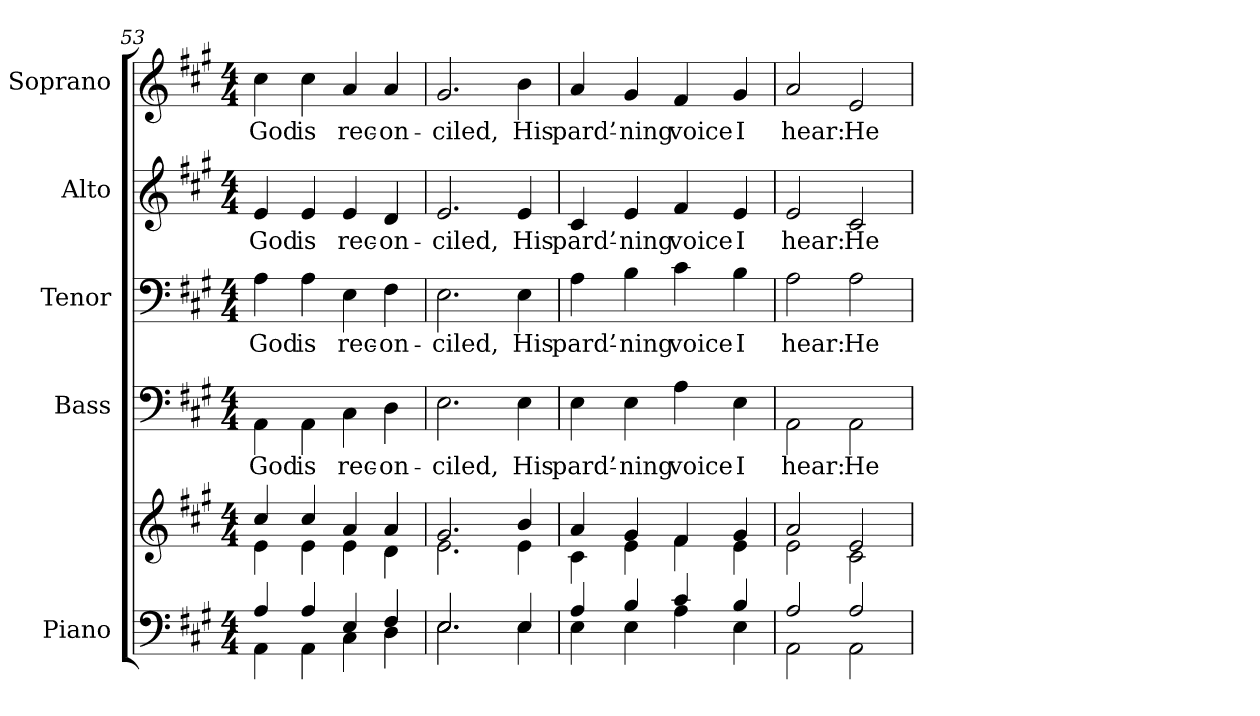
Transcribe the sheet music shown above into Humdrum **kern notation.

**kern	**kern	**kern	**text	**kern	**text	**kern	**text	**kern	**text
*part5	*part5	*part4	*part4	*part3	*part3	*part2	*part2	*part1	*part1
*staff6	*staff5	*staff4	*staff4	*staff3	*staff3	*staff2	*staff2	*staff1	*staff1
*I"Piano	*	*I"Bass	*	*I"Tenor	*	*I"Alto	*	*I"Soprano	*
*I'Pno.	*	*I'B.	*	*I'T.	*	*I'A.	*	*I'S.	*
!!LO:LB:g=z
*clefF4	*clefG2	*clefF4	*	*clefF4	*	*clefG2	*	*clefG2	*
*k[f#c#g#]	*k[f#c#g#]	*k[f#c#g#]	*	*k[f#c#g#]	*	*k[f#c#g#]	*	*k[f#c#g#]	*
*A:	*A:	*A:	*	*A:	*	*A:	*	*A:	*
*M4/4	*M4/4	*M4/4	*	*M4/4	*	*M4/4	*	*M4/4	*
=53	=53	=53	=53	=53	=53	=53	=53	=53	=53
*^	*^	*	*	*	*	*	*	*	*
!	!	!	!	!	!LO:LY:b:color=#000000	!	!	!	!	!	!
!	!	!	!	!	!	!	!LO:LY:b:color=#000000	!	!	!	!
!	!	!	!	!	!	!	!	!	!LO:LY:b:color=#000000	!	!
!	!	!	!	!	!	!	!	!	!	!	!LO:LY:b:color=#000000
4Ai/	4AAi\	4cc#i/	4ei\	4AAi\	God	4Ai\	God	4ei/	God	4cc#i\	God
!	!	!	!	!	!LO:LY:b:color=#000000	!	!	!	!	!	!
!	!	!	!	!	!	!	!LO:LY:b:color=#000000	!	!	!	!
!	!	!	!	!	!	!	!	!	!LO:LY:b:color=#000000	!	!
!	!	!	!	!	!	!	!	!	!	!	!LO:LY:b:color=#000000
4Ai/	4AAi\	4cc#i/	4ei\	4AAi\	is	4Ai\	is	4ei/	is	4cc#i\	is
!	!	!	!	!	!LO:LY:b:color=#000000	!	!	!	!	!	!
!	!	!	!	!	!	!	!LO:LY:b:color=#000000	!	!	!	!
!	!	!	!	!	!	!	!	!	!LO:LY:b:color=#000000	!	!
!	!	!	!	!	!	!	!	!	!	!	!LO:LY:b:color=#000000
4Ei/	4C#i\	4ai/	4ei\	4C#i\	rec-	4Ei\	rec-	4ei/	rec-	4ai/	rec-
!	!	!	!	!	!LO:LY:b:color=#000000	!	!	!	!	!	!
!	!	!	!	!	!	!	!LO:LY:b:color=#000000	!	!	!	!
!	!	!	!	!	!	!	!	!	!LO:LY:b:color=#000000	!	!
!	!	!	!	!	!	!	!	!	!	!	!LO:LY:b:color=#000000
4F#i/	4Di\	4ai/	4di\	4Di\	-on-	4F#i\	-on-	4di/	-on-	4ai/	-on-
=54	=54	=54	=54	=54	=54	=54	=54	=54	=54	=54	=54
!	!	!	!	!	!LO:LY:b:color=#000000	!	!	!	!	!	!
!	!	!	!	!	!	!	!LO:LY:b:color=#000000	!	!	!	!
!	!	!	!	!	!	!	!	!	!LO:LY:b:color=#000000	!	!
!	!	!	!	!	!	!	!	!	!	!	!LO:LY:b:color=#000000
2.Ei/	2.Ei\	2.g#i/	2.ei\	2.Ei\	-ciled,	2.Ei\	-ciled,	2.ei/	-ciled,	2.g#i/	-ciled,
!	!	!	!	!	!LO:LY:b:color=#000000	!	!	!	!	!	!
!	!	!	!	!	!	!	!LO:LY:b:color=#000000	!	!	!	!
!	!	!	!	!	!	!	!	!	!LO:LY:b:color=#000000	!	!
!	!	!	!	!	!	!	!	!	!	!	!LO:LY:b:color=#000000
4Ei/	4Ei\	4bi/	4ei\	4Ei\	His	4Ei\	His	4ei/	His	4bi\	His
=55	=55	=55	=55	=55	=55	=55	=55	=55	=55	=55	=55
!	!	!	!	!	!LO:LY:b:color=#000000	!	!	!	!	!	!
!	!	!	!	!	!	!	!LO:LY:b:color=#000000	!	!	!	!
!	!	!	!	!	!	!	!	!	!LO:LY:b:color=#000000	!	!
!	!	!	!	!	!	!	!	!	!	!	!LO:LY:b:color=#000000
4Ai/	4Ei\	4ai/	4c#i\	4Ei\	pard’-	4Ai\	pard’-	4c#i/	pard’-	4ai/	pard’-
!	!	!	!	!	!LO:LY:b:color=#000000	!	!	!	!	!	!
!	!	!	!	!	!	!	!LO:LY:b:color=#000000	!	!	!	!
!	!	!	!	!	!	!	!	!	!LO:LY:b:color=#000000	!	!
!	!	!	!	!	!	!	!	!	!	!	!LO:LY:b:color=#000000
4Bi/	4Ei\	4g#i/	4ei\	4Ei\	-ning	4Bi\	-ning	4ei/	-ning	4g#i/	-ning
!	!	!	!	!	!LO:LY:b:color=#000000	!	!	!	!	!	!
!	!	!	!	!	!	!	!LO:LY:b:color=#000000	!	!	!	!
!	!	!	!	!	!	!	!	!	!LO:LY:b:color=#000000	!	!
!	!	!	!	!	!	!	!	!	!	!	!LO:LY:b:color=#000000
4c#i/	4Ai\	4f#i/	4f#i\	4Ai\	voice	4c#i\	voice	4f#i/	voice	4f#i/	voice
!	!	!	!	!	!LO:LY:b:color=#000000	!	!	!	!	!	!
!	!	!	!	!	!	!	!LO:LY:b:color=#000000	!	!	!	!
!	!	!	!	!	!	!	!	!	!LO:LY:b:color=#000000	!	!
!	!	!	!	!	!	!	!	!	!	!	!LO:LY:b:color=#000000
4Bi/	4Ei\	4g#i/	4ei\	4Ei\	I	4Bi\	I	4ei/	I	4g#i/	I
=56	=56	=56	=56	=56	=56	=56	=56	=56	=56	=56	=56
!	!	!	!	!	!LO:LY:b:color=#000000	!	!	!	!	!	!
!	!	!	!	!	!	!	!LO:LY:b:color=#000000	!	!	!	!
!	!	!	!	!	!	!	!	!	!LO:LY:b:color=#000000	!	!
!	!	!	!	!	!	!	!	!	!	!	!LO:LY:b:color=#000000
2Ai/	2AAi\	2ai/	2ei\	2AAi\	hear:	2Ai\	hear:	2ei/	hear:	2ai/	hear:
!	!	!	!	!	!LO:LY:b:color=#000000	!	!	!	!	!	!
!	!	!	!	!	!	!	!LO:LY:b:color=#000000	!	!	!	!
!	!	!	!	!	!	!	!	!	!LO:LY:b:color=#000000	!	!
!	!	!	!	!	!	!	!	!	!	!	!LO:LY:b:color=#000000
2Ai/	2AAi\	2ei/	2c#i\	2AAi\	He	2Ai\	He	2c#i/	He	2ei/	He
*v	*v	*	*	*	*	*	*	*	*	*	*
*	*v	*v	*	*	*	*	*	*	*	*
=	=	=	=	=	=	=	=	=	=
*-	*-	*-	*-	*-	*-	*-	*-	*-	*-
